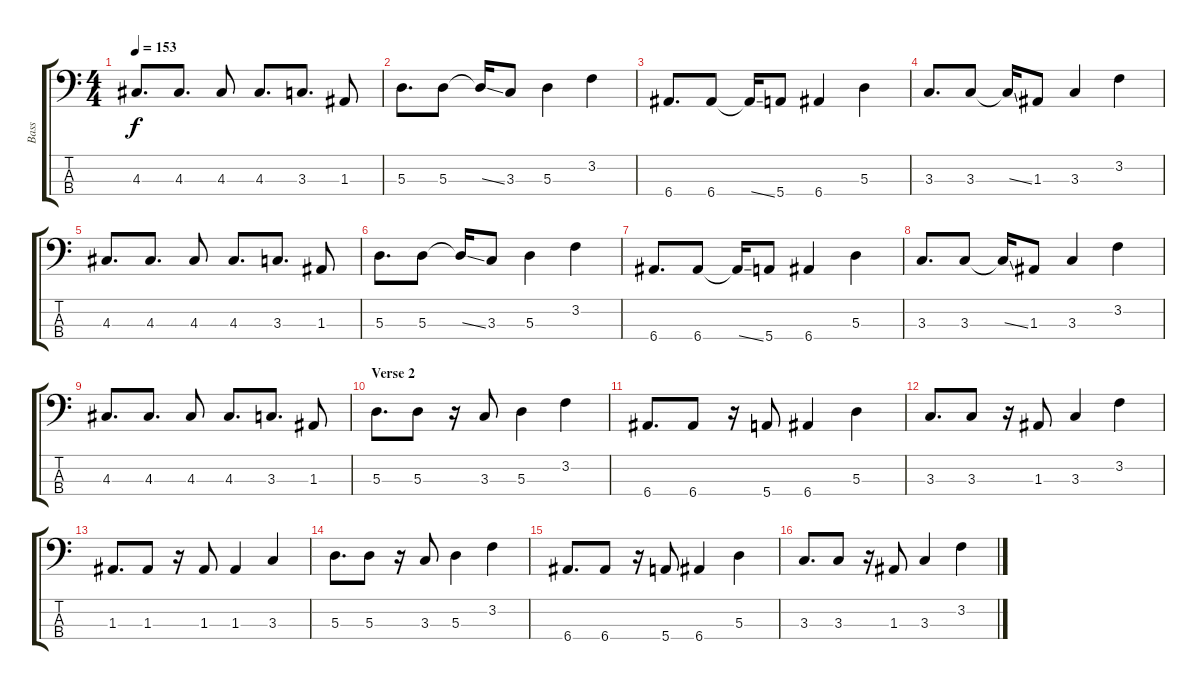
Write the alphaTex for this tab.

\track ("Bass" "Bass") {instrument electricbasspick}
\staff {score tabs}
\tuning (G2 D2 A1 E1) {hide}
\ts (4 4)
\tempo 153
\clef f4
\ks c
4.3.8{d dy f} 4.3.8{d} 4.3.8 4.3.8{d} 3.3.8{d} 1.3.8 |
5.3.8{d} 5.3.8 5.3{ss t}.16 3.3.8 5.3.4 3.2.4 |
6.4.8{d} 6.4.8 6.4{ss t}.16 5.4.8 6.4.4 5.3.4 |
3.3.8{d} 3.3.8 3.3{ss t}.16 1.3.8 3.3.4 3.2.4 |
4.3.8{d} 4.3.8{d} 4.3.8 4.3.8{d} 3.3.8{d} 1.3.8 |
5.3.8{d} 5.3.8 5.3{ss t}.16 3.3.8 5.3.4 3.2.4 |
6.4.8{d} 6.4.8 6.4{ss t}.16 5.4.8 6.4.4 5.3.4 |
3.3.8{d} 3.3.8 3.3{ss t}.16 1.3.8 3.3.4 3.2.4 |
4.3.8{d} 4.3.8{d} 4.3.8 4.3.8{d} 3.3.8{d} 1.3.8 |
\section ("" "Verse 2")
5.3.8{d} 5.3.8 r.16 3.3.8 5.3.4 3.2.4 |
6.4.8{d} 6.4.8 r.16 5.4.8 6.4.4 5.3.4 |
3.3.8{d} 3.3.8 r.16 1.3.8 3.3.4 3.2.4 |
1.3.8{d} 1.3.8 r.16 1.3.8 1.3.4 3.3.4 |
5.3.8{d} 5.3.8 r.16 3.3.8 5.3.4 3.2.4 |
6.4.8{d} 6.4.8 r.16 5.4.8 6.4.4 5.3.4 |
3.3.8{d} 3.3.8 r.16 1.3.8 3.3.4 3.2.4
